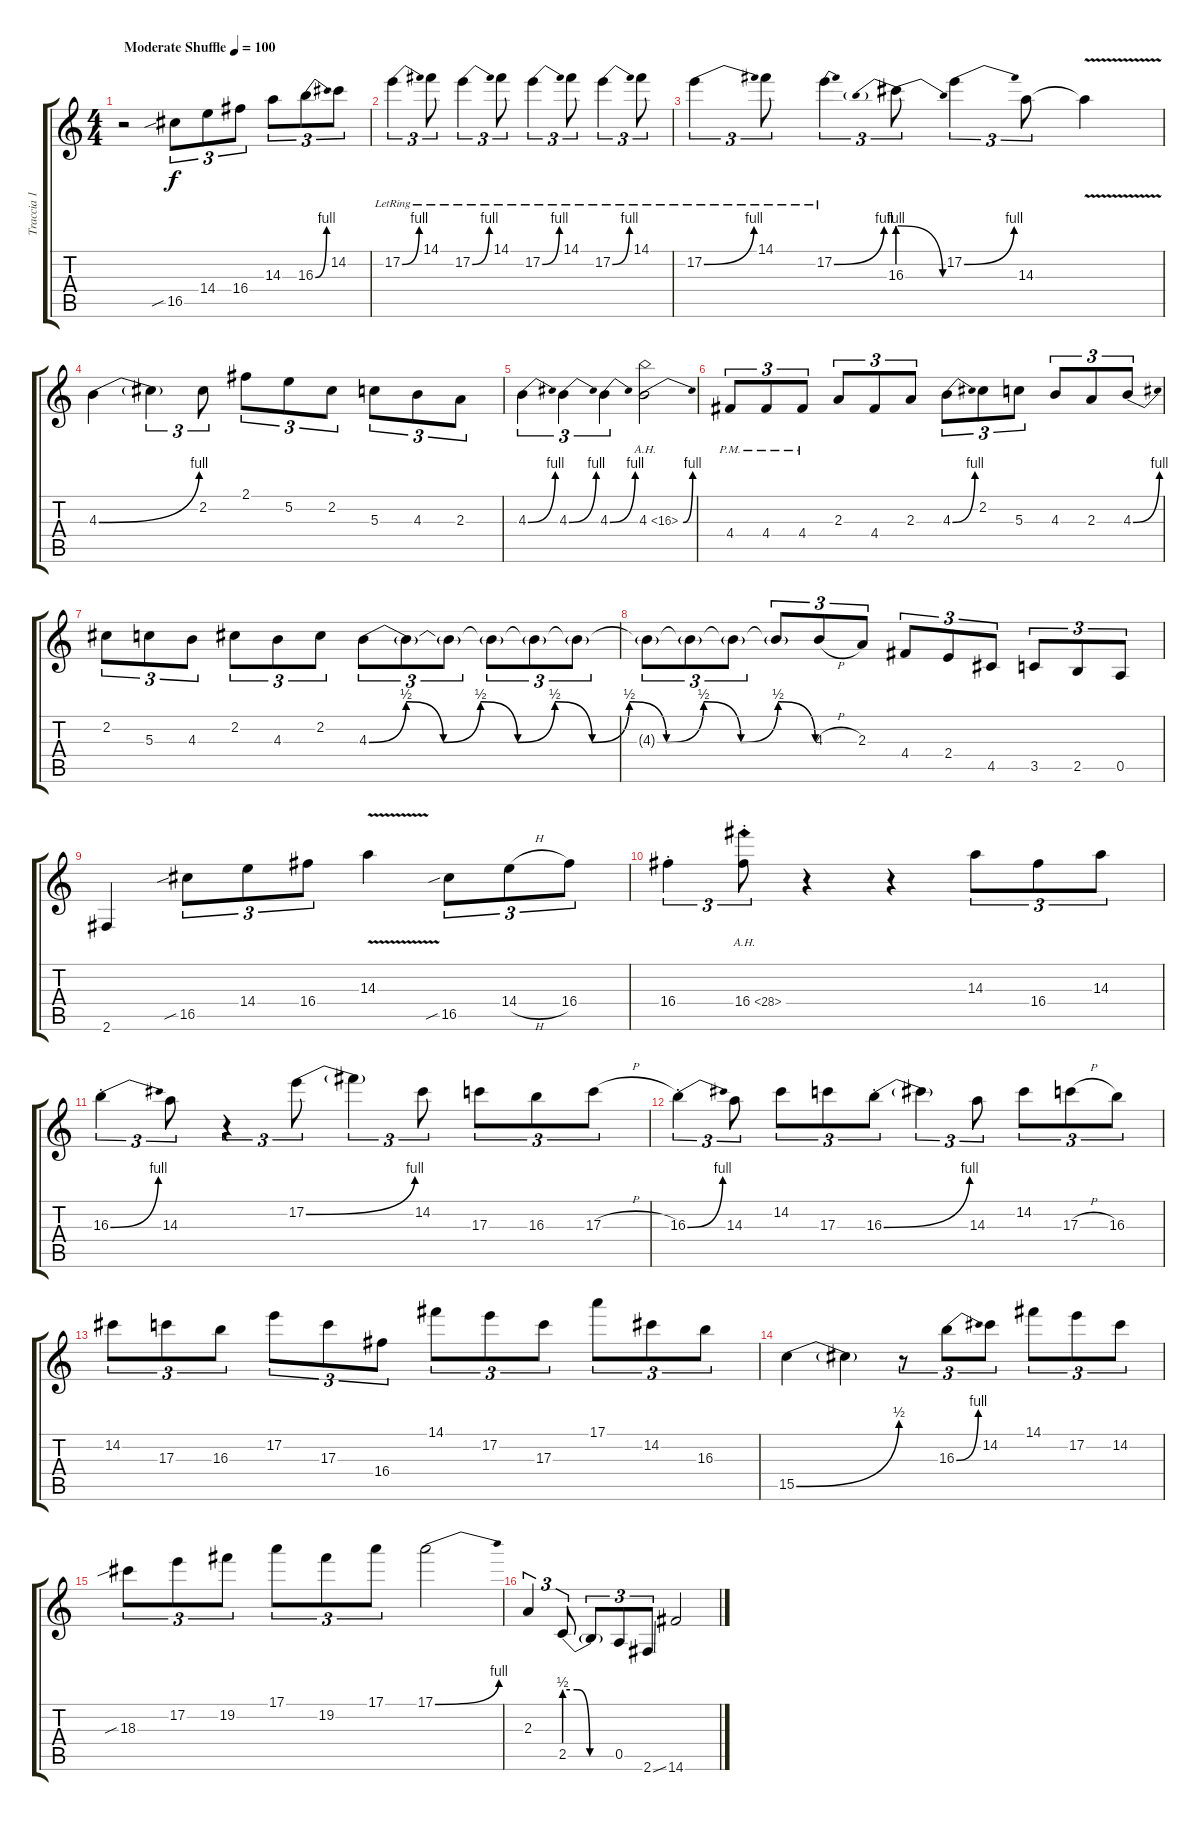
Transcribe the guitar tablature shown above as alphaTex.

\track ("Traccia 1" "Traccia 1") {instrument acousticguitarsteel}
\staff {score tabs}
\tuning (E4 B3 G3 D3 A2 E2) {hide}
\ts (4 4)
\tempo (100 "Moderate Shuffle")
\clef g2
\ks c
r.2{dy f instrument acousticguitarsteel} 16.5{sib}.8{tu (3 2)} 14.4.8{tu (3 2)} 16.4.8{tu (3 2)} 14.3.8{tu (3 2)} 16.3{be (bend 0 0 60 4)}.8{tu (3 2)} 14.2.8{tu (3 2)} |
17.2{be (bend 0 0 60 4) lr}.4{tu (3 2)} 14.1{lr}.8{tu (3 2)} 17.2{be (bend 0 0 60 4) lr}.4{tu (3 2)} 14.1{lr}.8{tu (3 2)} 17.2{be (bend 0 0 60 4) lr}.4{tu (3 2)} 14.1{lr}.8{tu (3 2)} 17.2{be (bend 0 0 60 4) lr}.4{tu (3 2)} 14.1{lr}.8{tu (3 2)} |
17.2{be (bend 0 0 60 4) lr}.4{tu (3 2)} 14.1{lr}.8{tu (3 2)} 17.2{be (bend 0 0 60 4) lr}.4{tu (3 2)} 16.3{be (prebendrelease 0 4 60 0)}.8{tu (3 2)} 17.2{be (bend 0 0 60 4)}.4{tu (3 2)} 14.3.8{tu (3 2)} 14.3{v t}.4 |
4.3{be (bend 0 0 60 4)}.4 4.3{t}.4{tu (3 2)} 2.2.8{tu (3 2)} 2.1.8{tu (3 2)} 5.2.8{tu (3 2)} 2.2.8{tu (3 2)} 5.3.8{tu (3 2)} 4.3.8{tu (3 2)} 2.3.8{tu (3 2)} |
4.3{be (bend 0 0 60 4)}.4{tu (3 2)} 4.3{be (bend 0 0 60 4)}.4{tu (3 2)} 4.3{be (bend 0 0 60 4)}.4{tu (3 2)} 4.3{be (bend 0 0 60 4) ah 12}.2 |
4.4{pm}.8{tu (3 2)} 4.4{pm}.8{tu (3 2)} 4.4{pm}.8{tu (3 2)} 2.3.8{tu (3 2)} 4.4.8{tu (3 2)} 2.3.8{tu (3 2)} 4.3{be (bend 0 0 60 4)}.8{tu (3 2)} 2.2.8{tu (3 2)} 5.3.8{tu (3 2)} 4.3.8{tu (3 2)} 2.3.8{tu (3 2)} 4.3{be (bend 0 0 60 4)}.8{tu (3 2)} |
2.2.8{tu (3 2)} 5.3.8{tu (3 2)} 4.3.8{tu (3 2)} 2.2.8{tu (3 2)} 4.3.8{tu (3 2)} 2.2.8{tu (3 2)} 4.3{be (custom 0 0 5 2 10 0 15 2 20 0 25 2 30 0 35 2 40 0 45 2 50 0 55 2 60 0)}.8{tu (3 2)} 4.3{t}.8{tu (3 2)} 4.3{t}.8{tu (3 2)} 4.3{t}.8{tu (3 2)} 4.3{t}.8{tu (3 2)} 4.3{t}.8{tu (3 2)} |
4.3{t}.8{tu (3 2)} 4.3{t}.8{tu (3 2)} 4.3{t}.8{tu (3 2)} 4.3{t}.8{tu (3 2)} 4.3{h}.8{tu (3 2)} 2.3.8{tu (3 2)} 4.4.8{tu (3 2)} 2.4.8{tu (3 2)} 4.5.8{tu (3 2)} 3.5.8{tu (3 2)} 2.5.8{tu (3 2)} 0.5.8{tu (3 2)} |
2.6.4 16.5{sib}.8{tu (3 2)} 14.4.8{tu (3 2)} 16.4.8{tu (3 2)} 14.3{v}.4 16.5{sib}.8{tu (3 2)} 14.4{h}.8{tu (3 2)} 16.4.8{tu (3 2)} |
16.4{st}.4{tu (3 2)} 16.4{ah 12 st}.8{tu (3 2)} r.4 r.4 14.3.8{tu (3 2)} 16.4.8{tu (3 2)} 14.3.8{tu (3 2)} |
16.3{be (bend 0 0 60 4) st}.4{tu (3 2)} 14.3.8{tu (3 2)} r.4{tu (3 2)} 17.2{be (bend 0 0 60 4)}.8{tu (3 2)} 17.2{t}.4{tu (3 2)} 14.2.8{tu (3 2)} 17.3.8{tu (3 2)} 16.3.8{tu (3 2)} 17.3{h}.8{tu (3 2)} |
16.3{be (bend 0 0 60 4) st}.4{tu (3 2)} 14.3.8{tu (3 2)} 14.2.8{tu (3 2)} 17.3.8{tu (3 2)} 16.3{be (bend 0 0 60 4) st}.8{tu (3 2)} 16.3{t}.4{tu (3 2)} 14.3.8{tu (3 2)} 14.2.8{tu (3 2)} 17.3{h}.8{tu (3 2)} 16.3.8{tu (3 2)} |
14.2.8{tu (3 2)} 17.3.8{tu (3 2)} 16.3.8{tu (3 2)} 17.2.8{tu (3 2)} 17.3.8{tu (3 2)} 16.4.8{tu (3 2)} 14.1.8{tu (3 2)} 17.2.8{tu (3 2)} 17.3.8{tu (3 2)} 17.1.8{tu (3 2)} 14.2.8{tu (3 2)} 16.3.8{tu (3 2)} |
15.5{be (bend 0 0 60 2)}.4 15.5{t}.4 r.8{tu (3 2)} 16.3{be (bend 0 0 60 4)}.8{tu (3 2)} 14.2.8{tu (3 2)} 14.1.8{tu (3 2)} 17.2.8{tu (3 2)} 14.2.8{tu (3 2)} |
18.3{sib}.8{tu (3 2)} 17.2.8{tu (3 2)} 19.2.8{tu (3 2)} 17.1.8{tu (3 2)} 19.2.8{tu (3 2)} 17.1.8{tu (3 2)} 17.1{be (bend 0 0 60 4)}.2 |
2.3.4{tu (3 2)} 2.5{be (custom 0 2 15 2 30 0 60 0)}.8{tu (3 2)} 2.5{t}.8{tu (3 2)} 0.5.8{tu (3 2)} 2.6{ss}.8{tu (3 2)} 14.6.2
